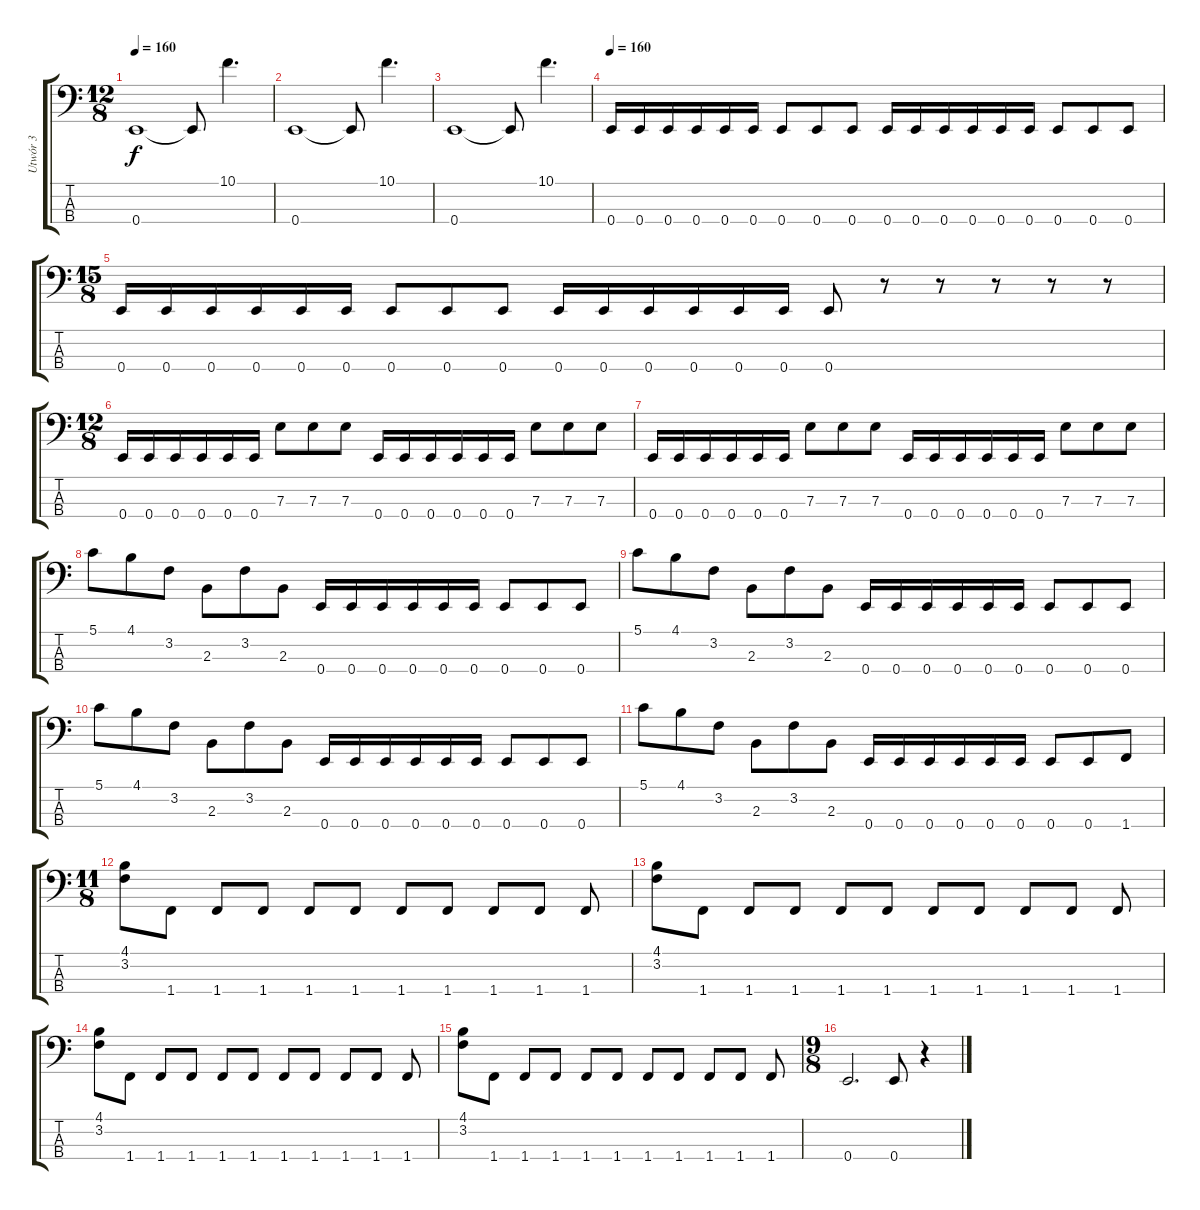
\track ("Utwór 3" "Utwór 3") {instrument electricbassfinger}
\staff {score tabs}
\tuning (G2 D2 A1 E1) {hide}
\ts (12 8)
\tempo 160
\clef f4
\ks c
0.4.1{dy f} 0.4{t}.8 10.1.4{d} |
0.4.1 0.4{t}.8 10.1.4{d} |
0.4.1 0.4{t}.8 10.1.4{d} |
\tempo 160
0.4.16 0.4.16 0.4.16 0.4.16 0.4.16 0.4.16 0.4.8 0.4.8 0.4.8 0.4.16 0.4.16 0.4.16 0.4.16 0.4.16 0.4.16 0.4.8 0.4.8 0.4.8 |
\ts (15 8)
0.4.16 0.4.16 0.4.16 0.4.16 0.4.16 0.4.16 0.4.8 0.4.8 0.4.8 0.4.16 0.4.16 0.4.16 0.4.16 0.4.16 0.4.16 0.4.8 r.8 r.8 r.8 r.8 r.8 |
\ts (12 8)
0.4.16 0.4.16 0.4.16 0.4.16 0.4.16 0.4.16 7.3.8 7.3.8 7.3.8 0.4.16 0.4.16 0.4.16 0.4.16 0.4.16 0.4.16 7.3.8 7.3.8 7.3.8 |
0.4.16 0.4.16 0.4.16 0.4.16 0.4.16 0.4.16 7.3.8 7.3.8 7.3.8 0.4.16 0.4.16 0.4.16 0.4.16 0.4.16 0.4.16 7.3.8 7.3.8 7.3.8 |
5.1.8 4.1.8 3.2.8 2.3.8 3.2.8 2.3.8 0.4.16 0.4.16 0.4.16 0.4.16 0.4.16 0.4.16 0.4.8 0.4.8 0.4.8 |
5.1.8 4.1.8 3.2.8 2.3.8 3.2.8 2.3.8 0.4.16 0.4.16 0.4.16 0.4.16 0.4.16 0.4.16 0.4.8 0.4.8 0.4.8 |
5.1.8 4.1.8 3.2.8 2.3.8 3.2.8 2.3.8 0.4.16 0.4.16 0.4.16 0.4.16 0.4.16 0.4.16 0.4.8 0.4.8 0.4.8 |
5.1.8 4.1.8 3.2.8 2.3.8 3.2.8 2.3.8 0.4.16 0.4.16 0.4.16 0.4.16 0.4.16 0.4.16 0.4.8 0.4.8 1.4.8 |
\ts (11 8)
(4.1 3.2).8 1.4.8 1.4.8 1.4.8 1.4.8 1.4.8 1.4.8 1.4.8 1.4.8 1.4.8 1.4.8 |
(4.1 3.2).8 1.4.8 1.4.8 1.4.8 1.4.8 1.4.8 1.4.8 1.4.8 1.4.8 1.4.8 1.4.8 |
(4.1 3.2).8 1.4.8 1.4.8 1.4.8 1.4.8 1.4.8 1.4.8 1.4.8 1.4.8 1.4.8 1.4.8 |
(4.1 3.2).8 1.4.8 1.4.8 1.4.8 1.4.8 1.4.8 1.4.8 1.4.8 1.4.8 1.4.8 1.4.8 |
\ts (9 8)
0.4.2{d} 0.4.8 r.4
